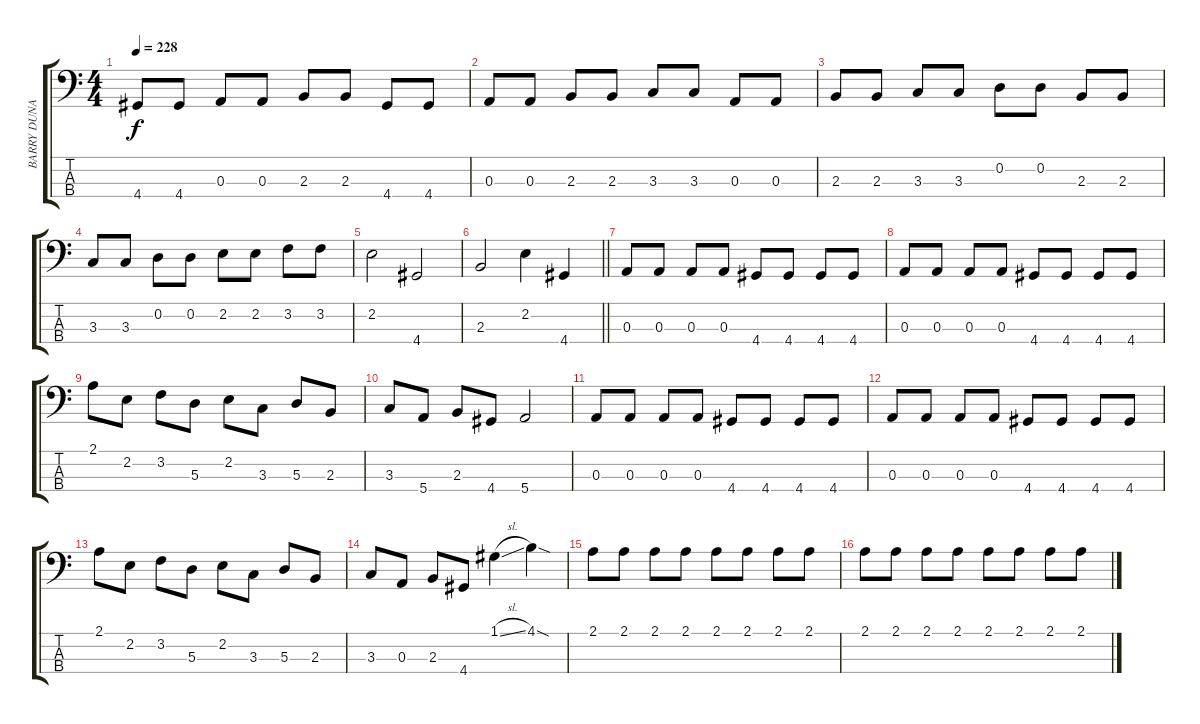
\track ("BARRY DUNAWAY" "BARRY DUNA") {instrument electricbassfinger}
\staff {score tabs}
\tuning (G2 D2 A1 E1) {hide}
\ts (4 4)
\tempo 228
\clef f4
\ks c
4.4.8{dy f} 4.4.8 0.3.8 0.3.8 2.3.8 2.3.8 4.4.8 4.4.8 |
0.3.8 0.3.8 2.3.8 2.3.8 3.3.8 3.3.8 0.3.8 0.3.8 |
2.3.8 2.3.8 3.3.8 3.3.8 0.2.8 0.2.8 2.3.8 2.3.8 |
3.3.8 3.3.8 0.2.8 0.2.8 2.2.8 2.2.8 3.2.8 3.2.8 |
2.2.2 4.4.2 |
\barLineRight lightlight
2.3.2 2.2.4 4.4.4 |
0.3.8 0.3.8 0.3.8 0.3.8 4.4.8 4.4.8 4.4.8 4.4.8 |
0.3.8 0.3.8 0.3.8 0.3.8 4.4.8 4.4.8 4.4.8 4.4.8 |
2.1.8 2.2.8 3.2.8 5.3.8 2.2.8 3.3.8 5.3.8 2.3.8 |
3.3.8 5.4.8 2.3.8 4.4.8 5.4.2 |
0.3.8 0.3.8 0.3.8 0.3.8 4.4.8 4.4.8 4.4.8 4.4.8 |
0.3.8 0.3.8 0.3.8 0.3.8 4.4.8 4.4.8 4.4.8 4.4.8 |
2.1.8 2.2.8 3.2.8 5.3.8 2.2.8 3.3.8 5.3.8 2.3.8 |
3.3.8 0.3.8 2.3.8 4.4.8 1.1{sl}.4 4.1{sod}.4 |
2.1.8 2.1.8 2.1.8 2.1.8 2.1.8 2.1.8 2.1.8 2.1.8 |
2.1.8 2.1.8 2.1.8 2.1.8 2.1.8 2.1.8 2.1.8 2.1.8
